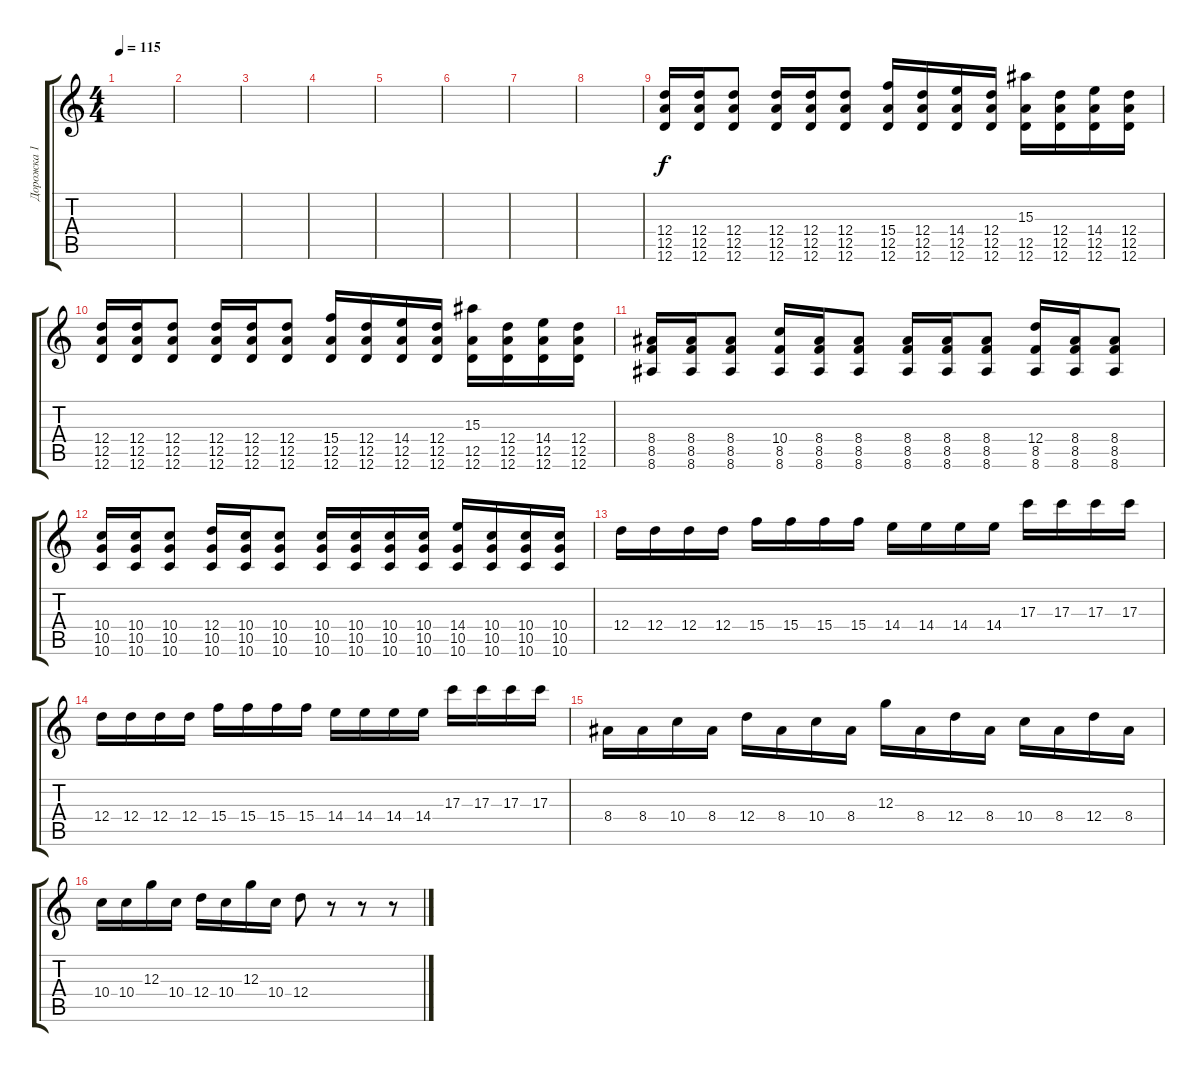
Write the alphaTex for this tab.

\track ("Дорожка 1" "Дорожка 1") {instrument distortionguitar}
\staff {score tabs}
\tuning (E4 B3 G3 D3 A2 D2) {hide}
\ts (4 4)
\tempo 115
\clef g2
\ks c
|
|
|
|
|
|
|
|
(12.4 12.5 12.6).16 (12.4 12.5 12.6).16 (12.4 12.5 12.6).8 (12.4 12.5 12.6).16 (12.4 12.5 12.6).16 (12.4 12.5 12.6).8 (15.4 12.5 12.6).16 (12.4 12.5 12.6).16 (14.4 12.5 12.6).16 (12.4 12.5 12.6).16 (15.3 12.5 12.6).16 (12.4 12.5 12.6).16 (14.4 12.5 12.6).16 (12.4 12.5 12.6).16 |
(12.4 12.5 12.6).16 (12.4 12.5 12.6).16 (12.4 12.5 12.6).8 (12.4 12.5 12.6).16 (12.4 12.5 12.6).16 (12.4 12.5 12.6).8 (15.4 12.5 12.6).16 (12.4 12.5 12.6).16 (14.4 12.5 12.6).16 (12.4 12.5 12.6).16 (15.3 12.5 12.6).16 (12.4 12.5 12.6).16 (14.4 12.5 12.6).16 (12.4 12.5 12.6).16 |
(8.4 8.5 8.6).16 (8.4 8.5 8.6).16 (8.4 8.5 8.6).8 (10.4 8.5 8.6).16 (8.4 8.5 8.6).16 (8.4 8.5 8.6).8 (8.4 8.5 8.6).16 (8.4 8.5 8.6).16 (8.4 8.5 8.6).8 (12.4 8.5 8.6).16 (8.4 8.5 8.6).16 (8.4 8.5 8.6).8 |
(10.4 10.5 10.6).16 (10.4 10.5 10.6).16 (10.4 10.5 10.6).8 (12.4 10.5 10.6).16 (10.4 10.5 10.6).16 (10.4 10.5 10.6).8 (10.4 10.5 10.6).16 (10.4 10.5 10.6).16 (10.4 10.5 10.6).16 (10.4 10.5 10.6).16 (14.4 10.5 10.6).16 (10.4 10.5 10.6).16 (10.4 10.5 10.6).16 (10.4 10.5 10.6).16 |
12.4.16 12.4.16 12.4.16 12.4.16 15.4.16 15.4.16 15.4.16 15.4.16 14.4.16 14.4.16 14.4.16 14.4.16 17.3.16 17.3.16 17.3.16 17.3.16 |
12.4.16 12.4.16 12.4.16 12.4.16 15.4.16 15.4.16 15.4.16 15.4.16 14.4.16 14.4.16 14.4.16 14.4.16 17.3.16 17.3.16 17.3.16 17.3.16 |
8.4.16 8.4.16 10.4.16 8.4.16 12.4.16 8.4.16 10.4.16 8.4.16 12.3.16 8.4.16 12.4.16 8.4.16 10.4.16 8.4.16 12.4.16 8.4.16 |
10.4.16 10.4.16 12.3.16 10.4.16 12.4.16 10.4.16 12.3.16 10.4.16 12.4.8 r.8 r.8 r.8
